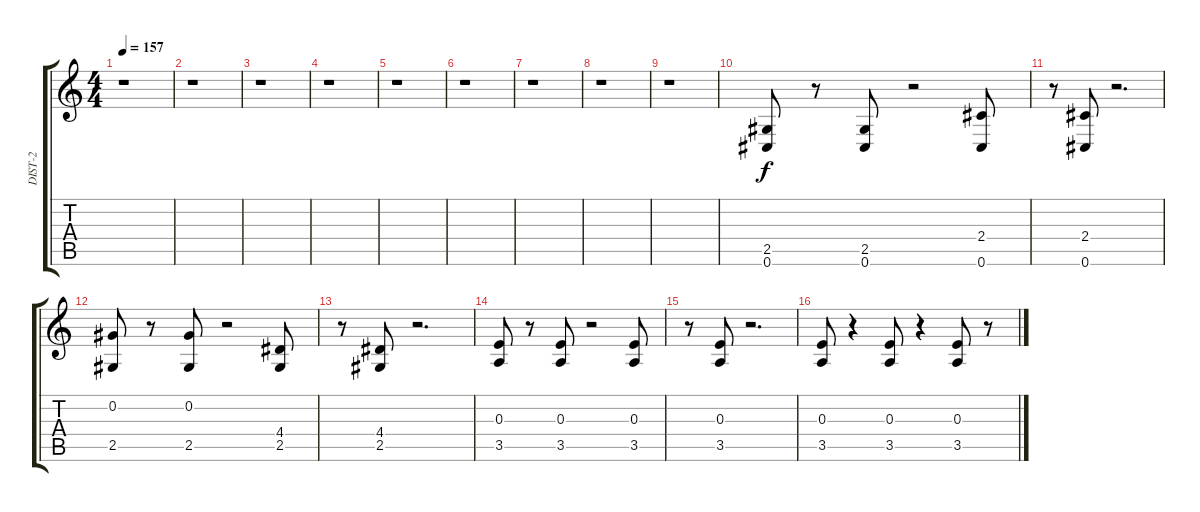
\track ("DIST-2" "DIST-2") {instrument overdrivenguitar}
\staff {score tabs}
\tuning (Db4 Ab3 E3 B2 Gb2 Db2) {hide}
\ts (4 4)
\tempo 157
\clef g2
\ks c
r.1{dy f} |
r.1 |
r.1 |
r.1 |
r.1 |
r.1 |
r.1 |
r.1 |
r.1 |
(2.5 0.6).8 r.8 (2.5 0.6).8 r.2 (2.4 0.6).8 |
r.8 (2.4 0.6).8 r.2{d} |
(0.2 2.5).8 r.8 (0.2 2.5).8 r.2 (4.4 2.5).8 |
r.8 (4.4 2.5).8 r.2{d} |
(0.3 3.5).8 r.8 (0.3 3.5).8 r.2 (0.3 3.5).8 |
r.8 (0.3 3.5).8 r.2{d} |
(0.3 3.5).8 r.4 (0.3 3.5).8 r.4 (0.3 3.5).8 r.8
